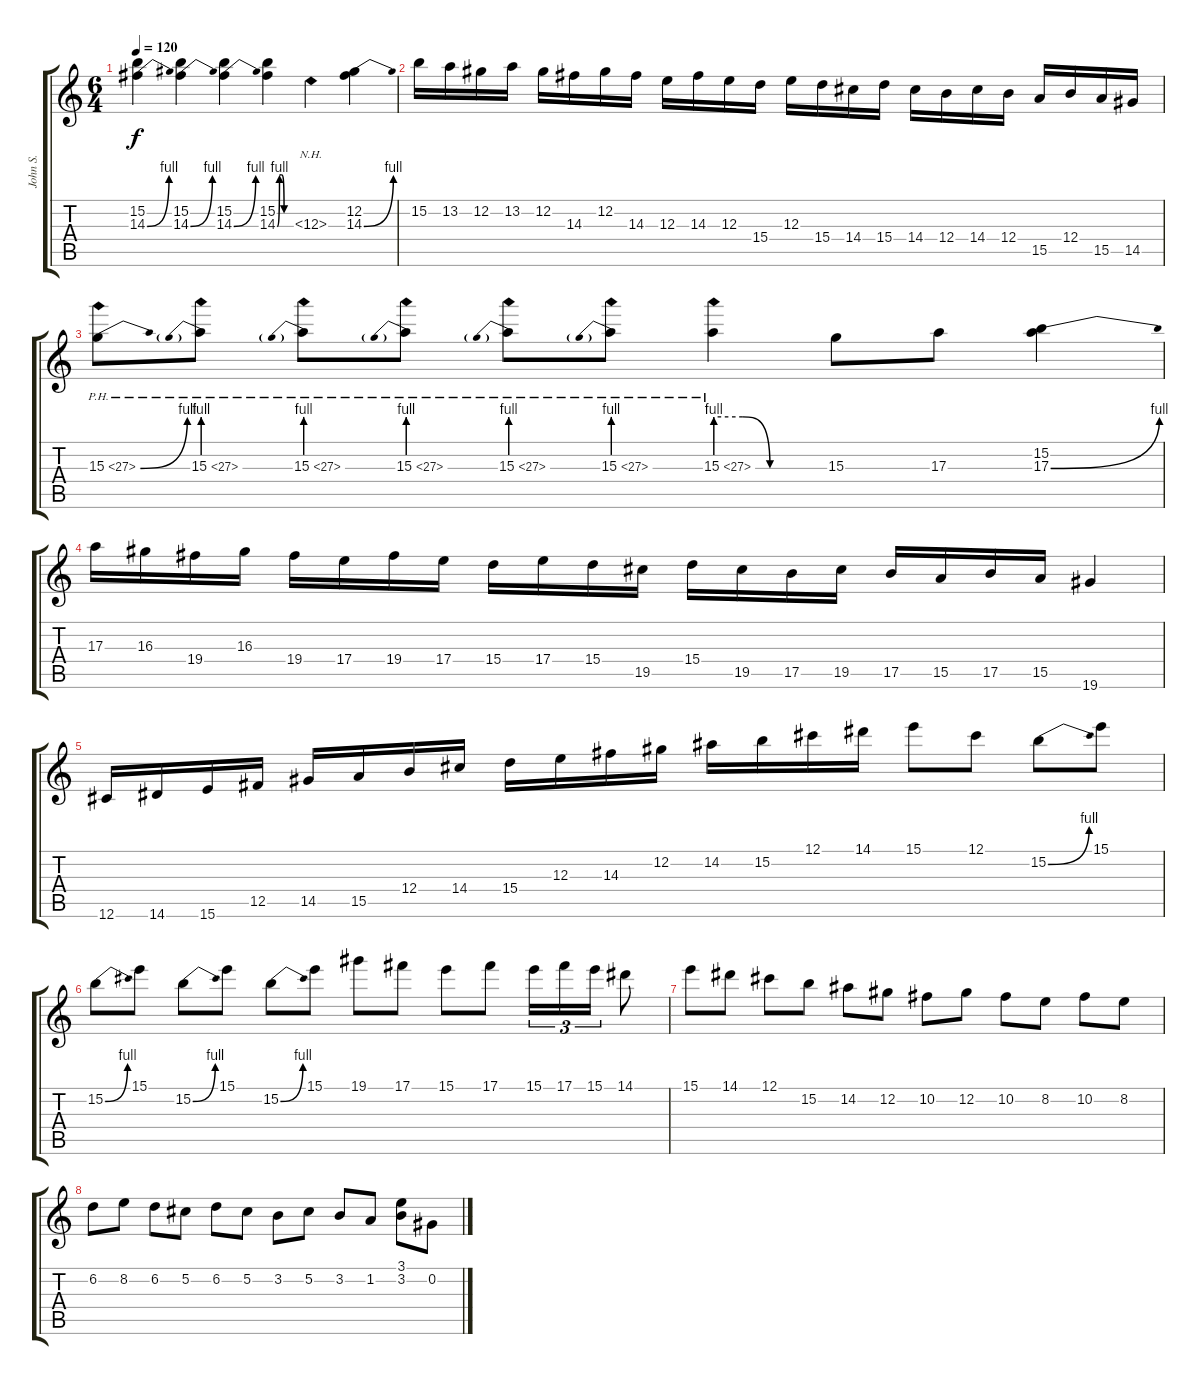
\track ("John S." "John S.") {instrument acousticguitarsteel}
\staff {score tabs}
\tuning (Db4 Ab3 E3 B2 Gb2 Db2) {hide}
\ts (6 4)
\tempo 120
\clef g2
\ks c
(15.2 14.3{be (bend 0 0 60 4)}).4{dy f} (15.2 14.3{be (bend 0 0 60 4)}).4 (15.2 14.3{be (bend 0 0 60 4)}).4 (15.2 14.3{be (custom 0 0 10 4 20 4 30 0 60 0)}).4 12.3{nh}.4 (12.2 14.3{be (bend 0 0 60 4)}).4 |
15.2.16 13.2.16 12.2.16 13.2.16 12.2.16 14.3.16 12.2.16 14.3.16 12.3.16 14.3.16 12.3.16 15.4.16 12.3.16 15.4.16 14.4.16 15.4.16 14.4.16 12.4.16 14.4.16 12.4.16 15.5.16 12.4.16 15.5.16 14.5.16 |
15.3{be (bend 0 0 60 4) ph 12}.8 15.3{be (prebend 0 4 60 4) ph 12}.8 15.3{be (prebend 0 4 60 4) ph 12}.8 15.3{be (prebend 0 4 60 4) ph 12}.8 15.3{be (prebend 0 4 60 4) ph 12}.8 15.3{be (prebend 0 4 60 4) ph 12}.8 15.3{be (custom 0 4 15 4 30 0 60 0) ph 12}.4 15.3.8 17.3.8 (15.2 17.3{be (bend 0 0 60 4)}).4 |
17.3.16 16.3.16 19.4.16 16.3.16 19.4.16 17.4.16 19.4.16 17.4.16 15.4.16 17.4.16 15.4.16 19.5.16 15.4.16 19.5.16 17.5.16 19.5.16 17.5.16 15.5.16 17.5.16 15.5.16 19.6.4 |
12.6.16 14.6.16 15.6.16 12.5.16 14.5.16 15.5.16 12.4.16 14.4.16 15.4.16 12.3.16 14.3.16 12.2.16 14.2.16 15.2.16 12.1.16 14.1.16 15.1.8 12.1.8 15.2{be (bend 0 0 60 4)}.8 15.1.8 |
15.2{be (bend 0 0 60 4)}.8 15.1.8 15.2{be (bend 0 0 60 4)}.8 15.1.8 15.2{be (bend 0 0 60 4)}.8 15.1.8 19.1.8 17.1.8 15.1.8 17.1.8 15.1.16{tu (3 2)} 17.1.16{tu (3 2)} 15.1.16{tu (3 2)} 14.1.8 |
15.1.8 14.1.8 12.1.8 15.2.8 14.2.8 12.2.8 10.2.8 12.2.8 10.2.8 8.2.8 10.2.8 8.2.8 |
6.2.8 8.2.8 6.2.8 5.2.8 6.2.8 5.2.8 3.2.8 5.2.8 3.2.8 1.2.8 (3.1 3.2).8 0.2.8
